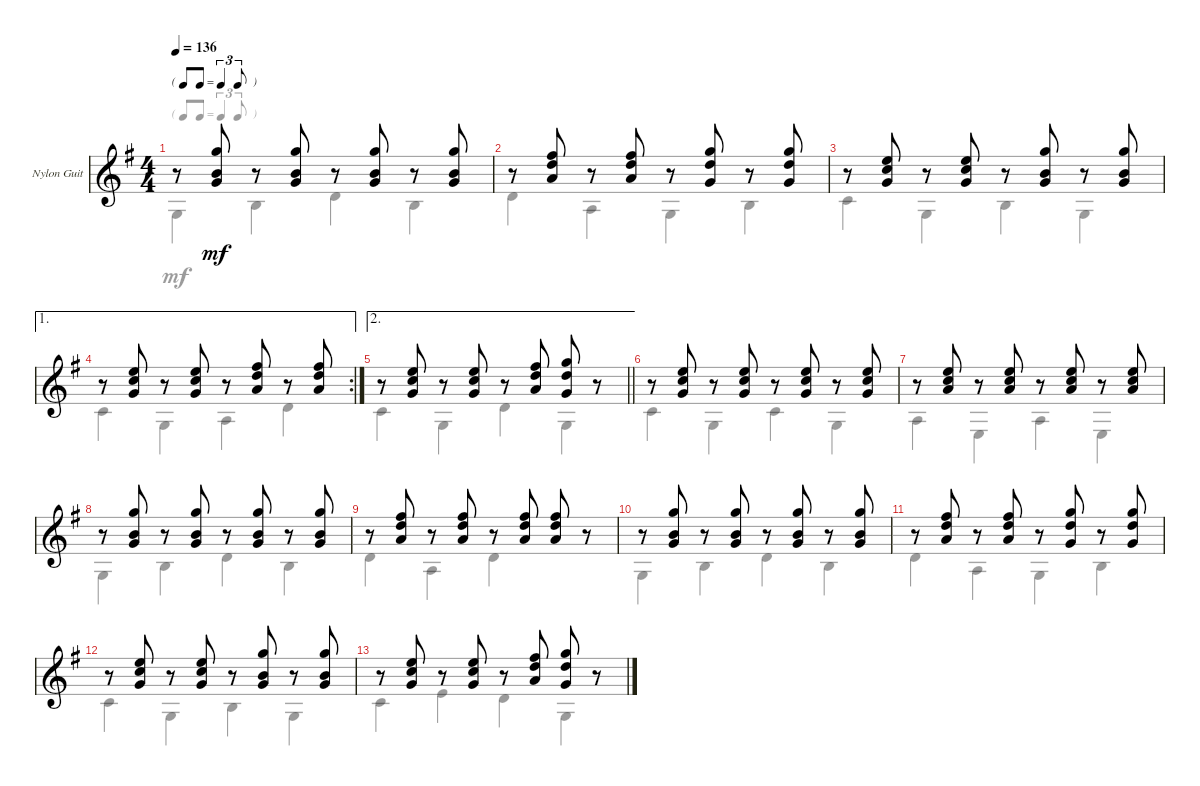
\defaultSystemsLayout 4
\bracketExtendMode groupsimilarinstruments
\firstSystemTrackNameOrientation horizontal
\otherSystemsTrackNameOrientation horizontal
\track ("Nylon Guitar" "Nylon Guit") {instrument acousticguitarnylon}
\staff {score}
\tuning (E4 B3 G3 D3 A2 E2)
\voice
\ts (4 4)
\tf triplet8th
\tempo 136
\clef g2
\scale
0.513944
\ks g
r.8{dy mf instrument acousticguitarnylon} (3.1 0.2 0.3).8 r.8 (0.3 0.2 3.1).8 r.8 (3.1 0.2 0.3).8 r.8 (0.3 0.2 3.1).8 |
\scale
0.243028 r.8 (2.1 3.2 2.3).8 r.8 (2.1 3.2 2.3).8 r.8 (3.1 3.2 0.3).8 r.8 (3.1 3.2 0.3).8 |
\scale
0.243028 r.8 (0.1 1.2 0.3).8 r.8 (0.1 1.2 0.3).8 r.8 (3.1 0.2 0.3).8 r.8 (3.1 0.2 0.3).8 |
\ae 1
\rc 2
\scale
0.354497 r.8 (0.1 1.2 0.3).8 r.8 (0.1 1.2 0.3).8 r.8 (2.1 3.2 2.3).8 r.8 (2.1 3.2 2.3).8 |
\ae 2
\scale
0.322751
\barLineRight lightlight
r.8 (0.1 1.2 0.3).8 r.8 (0.1 1.2 0.3).8 r.8 (2.1 3.2 2.3).8 (3.1 3.2 0.3).8 r.8 |
\scale
0.322751 r.8 (0.1 1.2 0.3).8 r.8 (0.1 1.2 0.3).8 r.8 (0.1 1.2 0.3).8 r.8 (0.1 1.2 0.3).8 |
\scale
0.333333 r.8 (0.1 1.2 2.3).8 r.8 (0.1 1.2 2.3).8 r.8 (0.1 1.2 2.3).8 r.8 (0.1 1.2 2.3).8 |
\scale
0.333333 r.8 (3.1 0.2 0.3).8 r.8 (0.3 0.2 3.1).8 r.8 (3.1 0.2 0.3).8 r.8 (0.3 0.2 3.1).8 |
\scale
0.333333 r.8 (2.1 3.2 2.3).8 r.8 (2.1 3.2 2.3).8 r.8 (2.1 3.2 2.3).8 (2.1 3.2 2.3).8 r.8 |
\scale
0.333333 r.8 (3.1 0.2 0.3).8 r.8 (0.3 0.2 3.1).8 r.8 (3.1 0.2 0.3).8 r.8 (0.3 0.2 3.1).8 |
\scale
0.333333 r.8 (2.1 3.2 2.3).8 r.8 (2.1 3.2 2.3).8 r.8 (3.1 3.2 0.3).8 r.8 (3.1 3.2 0.3).8 |
\scale
0.333333 r.8 (0.1 1.2 0.3).8 r.8 (0.1 1.2 0.3).8 r.8 (3.1 0.2 0.3).8 r.8 (3.1 0.2 0.3).8 |
r.8 (0.1 1.2 0.3).8 r.8 (0.1 1.2 0.3).8 r.8 (2.1 3.2 2.3).8 (3.1 3.2 0.3).8 r.8
\voice
\clef g2
\ottava regular
\simile none
\scale
0.513944
\ks g
3.6.4{dy mf} 2.5.4 0.4.4 2.5.4 |
\scale
0.243028 0.4.4 0.5.4 3.6.4 2.5.4 |
\scale
0.243028 3.5.4 3.6.4 2.5.4 3.6.4 |
\scale
0.354497 3.5.4 3.6.4 0.5.4 0.4.4 |
\scale
0.322751
\barLineRight lightlight
3.5.4 3.6.4 0.4.4 3.6.4 |
\scale
0.322751 3.5.4 3.6.4 3.5.4 3.6.4 |
\scale
0.333333 0.5.4 0.6.4 0.5.4 0.6.4 |
\scale
0.333333 3.6.4 2.5.4 0.4.4 2.5.4 |
\scale
0.333333 0.4.4 0.5.4 0.4.4 |
\scale
0.333333 3.6.4 2.5.4 0.4.4 2.5.4 |
\scale
0.333333 0.4.4 0.5.4 3.6.4 2.5.4 |
\scale
0.333333 3.5.4 3.6.4 2.5.4 3.6.4 |
3.5.4 2.4.4 0.4.4 3.6.4
